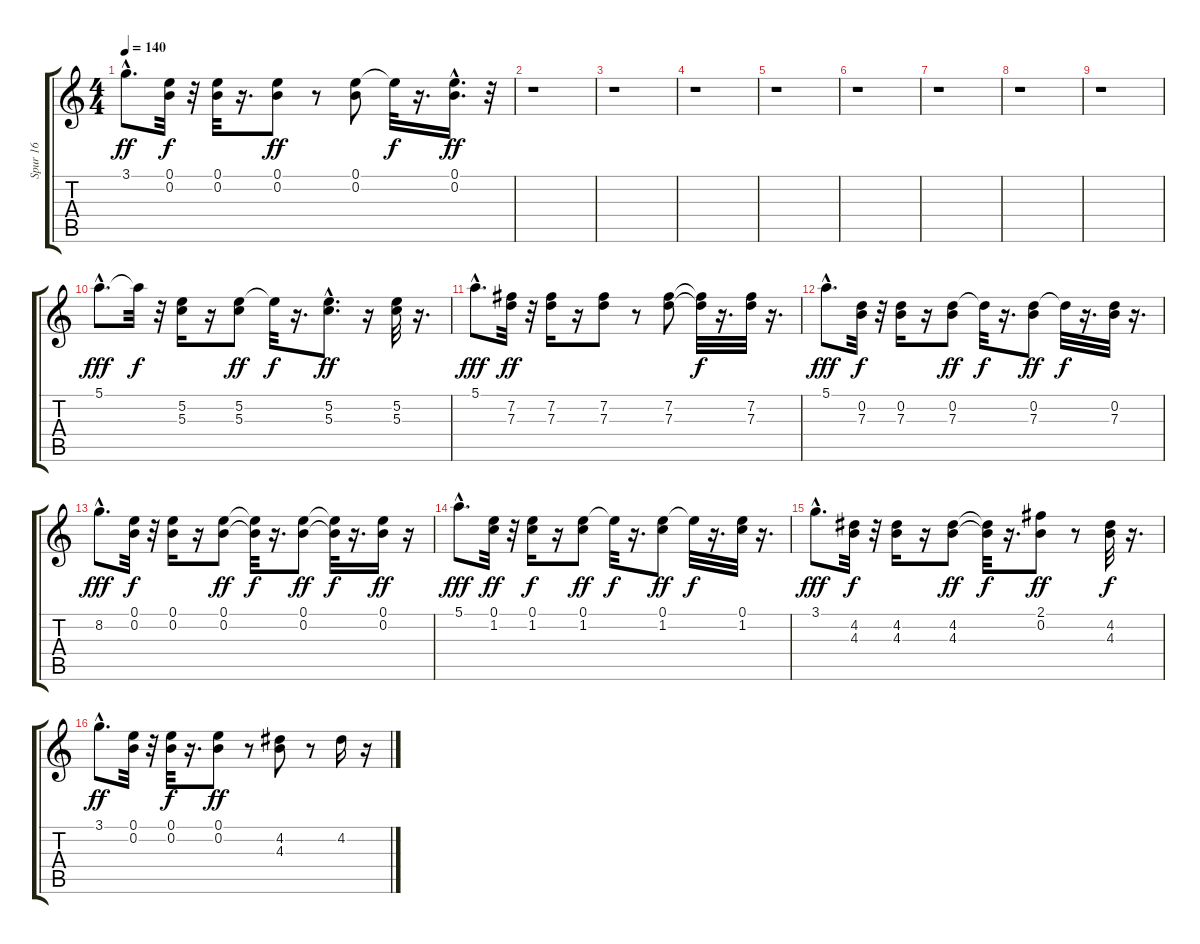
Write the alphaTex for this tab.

\track ("Spur 16" "Spur 16") {instrument acousticguitarsteel}
\staff {score tabs}
\tuning (E4 B3 G3 D3 A2 E2) {hide}
\ts (4 4)
\tempo 140
\clef g2
\ks c
3.1{hac}.8{d dy ff} (0.1 0.2).32{dy f} r.32 (0.1 0.2).32 r.16{d} (0.1 0.2).8{dy ff} r.8 (0.1 0.2).8 0.1{t}.32{dy f} r.16{d} (0.1{hac} 0.2{hac}).16{d dy ff} r.32 |
r.1 |
r.1 |
r.1 |
r.1 |
r.1 |
r.1 |
r.1 |
r.1 |
5.1{hac}.8{d dy fff} 5.1{t}.32{dy f} r.32 (5.2 5.3).16 r.16 (5.2 5.3).8{dy ff} 5.2{t}.32{dy f} r.16{d} (5.2{hac} 5.3).8{d dy ff} r.16 (5.2 5.3).32 r.16{d} |
5.1{hac}.8{d dy fff} (7.2 7.3).32{dy ff} r.32 (7.2 7.3).16 r.16 (7.2 7.3).8 r.8 (7.2 7.3).8 (7.2{t} 7.3{t}).32{dy f} r.16{d} (7.2 7.3).32 r.16{d} |
5.1{hac}.8{d dy fff} (0.2 7.3).32{dy f} r.32 (0.2 7.3).16 r.16 (0.2 7.3).8{dy ff} 7.3{t}.32{dy f} r.16{d} (0.2 7.3).8{dy ff} 7.3{t}.32{dy f} r.16{d} (0.2 7.3).32 r.16{d} |
8.2{hac}.8{d dy fff} (0.1 0.2).32{dy f} r.32 (0.1 0.2).16 r.16 (0.1 0.2).8{dy ff} (0.1{t} 0.2{t}).32{dy f} r.16{d} (0.1 0.2).8{dy ff} (0.1{t} 0.2{t}).32{dy f} r.16{d} (0.1 0.2).16{dy ff} r.16 |
5.1{hac}.8{d dy fff} (0.1 1.2).32{dy ff} r.32 (0.1 1.2).16{dy f} r.16 (0.1 1.2).8{dy ff} 0.1{t}.32{dy f} r.16{d} (0.1 1.2).8{dy ff} 0.1{t}.32{dy f} r.16{d} (0.1 1.2).32 r.16{d} |
3.1{hac}.8{d dy fff} (4.2 4.3).32{dy f} r.32 (4.2 4.3).16 r.16 (4.2 4.3).8{dy ff} (4.2{t} 4.3{t}).32{dy f} r.16{d} (2.1 0.2).8{dy ff} r.8 (4.2 4.3).32{dy f} r.16{d} |
3.1{hac}.8{d dy ff} (0.1 0.2).32 r.32 (0.1 0.2).32{dy f} r.16{d} (0.1 0.2).8{dy ff} r.8 (4.2 4.3).8 r.8 4.2.16 r.16
